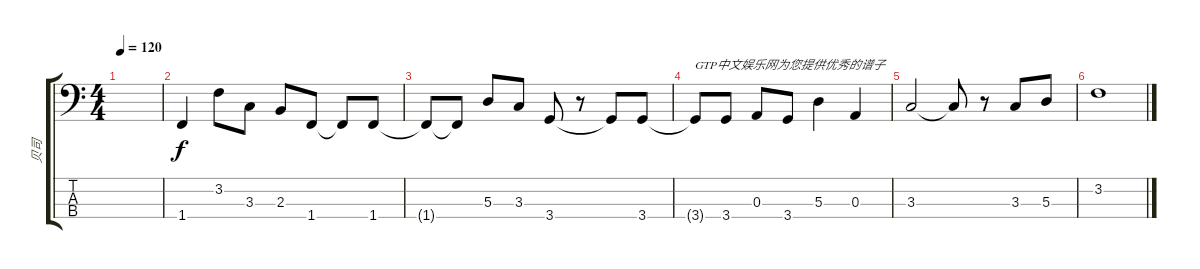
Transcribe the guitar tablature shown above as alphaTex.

\track ("贝司" "贝司") {instrument electricbassfinger}
\staff {score tabs}
\tuning (G2 D2 A1 E1) {hide}
\ts (4 4)
\tempo 120
\tempo 70
\tempo 120
\clef f4
\ks c
|
1.4.4 3.2.8 3.3.8 2.3.8 1.4.8 1.4{t}.8 1.4.8 |
1.4{t}.8 1.4{t}.8 5.3.8 3.3.8 3.4.8 r.8 3.4{t}.8 3.4.8 |
3.4{t}.8{txt "GTP中文娱乐网为您提供优秀的谱子"} 3.4.8 0.3.8 3.4.8 5.3.4 0.3.4 |
3.3.2 3.3{t}.8 r.8 3.3.8 5.3.8 |
3.2.1
